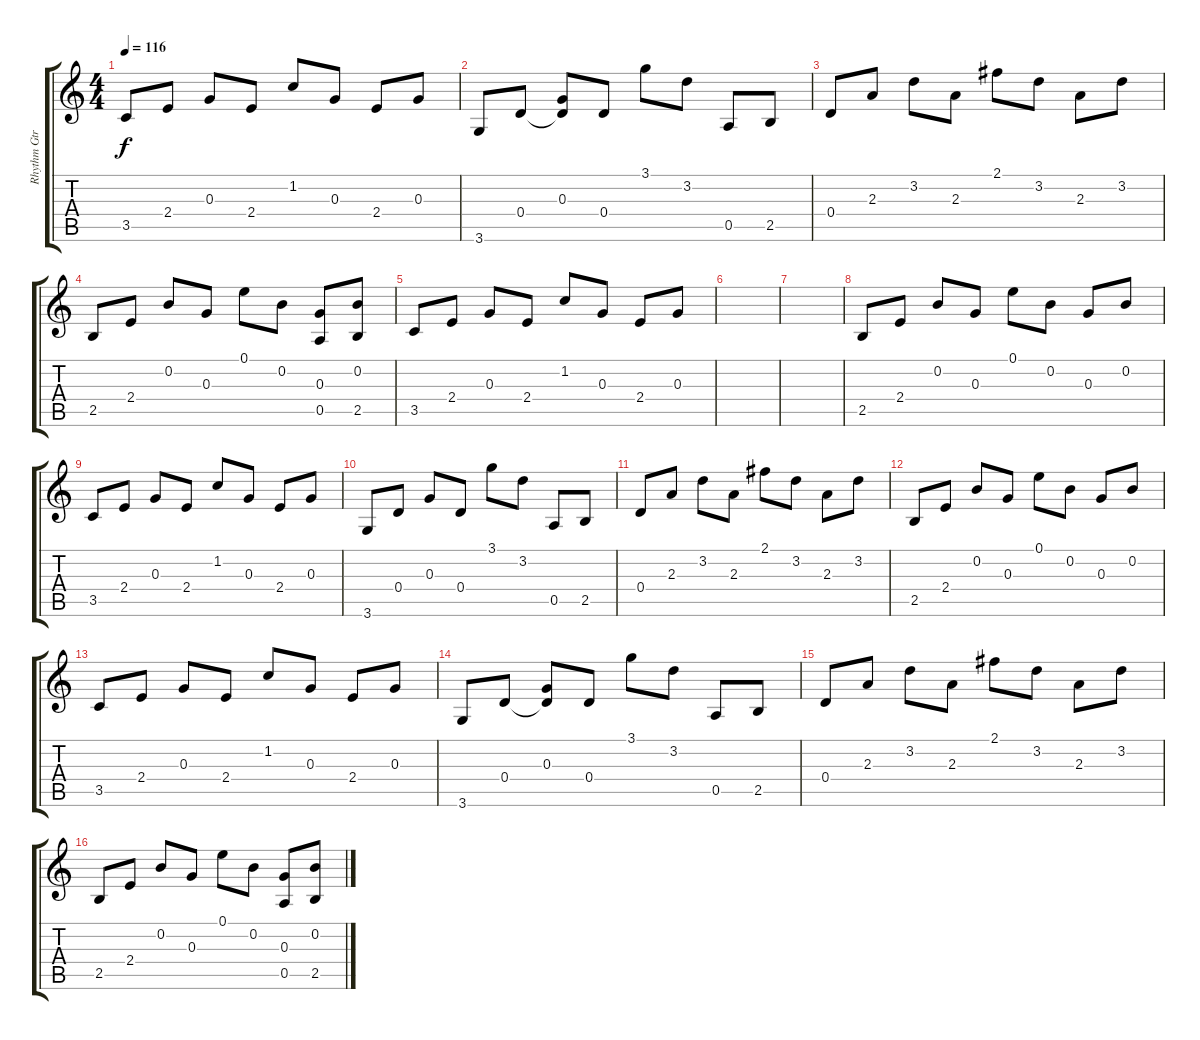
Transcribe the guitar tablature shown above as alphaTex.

\track ("Rhythm Gtr 2" "Rhythm Gtr") {instrument acousticguitarsteel}
\staff {score tabs}
\tuning (E4 B3 G3 D3 A2 E2) {hide}
\ts (4 4)
\tempo 116
\clef g2
\ks c
3.5.8{dy f} 2.4.8 0.3.8 2.4.8 1.2.8 0.3.8 2.4.8 0.3.8 |
3.6.8 0.4.8 (0.3 0.4{t}).8 0.4.8 3.1.8 3.2.8 0.5.8 2.5.8 |
0.4.8 2.3.8 3.2.8 2.3.8 2.1.8 3.2.8 2.3.8 3.2.8 |
2.5.8 2.4.8 0.2.8 0.3.8 0.1.8 0.2.8 (0.3 0.5).8 (0.2 2.5).8 |
3.5.8 2.4.8 0.3.8 2.4.8 1.2.8 0.3.8 2.4.8 0.3.8 |
|
|
2.5.8 2.4.8 0.2.8 0.3.8 0.1.8 0.2.8 0.3.8 0.2.8 |
3.5.8 2.4.8 0.3.8 2.4.8 1.2.8 0.3.8 2.4.8 0.3.8 |
3.6.8 0.4.8 0.3.8 0.4.8 3.1.8 3.2.8 0.5.8 2.5.8 |
0.4.8 2.3.8 3.2.8 2.3.8 2.1.8 3.2.8 2.3.8 3.2.8 |
2.5.8 2.4.8 0.2.8 0.3.8 0.1.8 0.2.8 0.3.8 0.2.8 |
3.5.8 2.4.8 0.3.8 2.4.8 1.2.8 0.3.8 2.4.8 0.3.8 |
3.6.8 0.4.8 (0.3 0.4{t}).8 0.4.8 3.1.8 3.2.8 0.5.8 2.5.8 |
0.4.8 2.3.8 3.2.8 2.3.8 2.1.8 3.2.8 2.3.8 3.2.8 |
2.5.8 2.4.8 0.2.8 0.3.8 0.1.8 0.2.8 (0.3 0.5).8 (0.2 2.5).8
